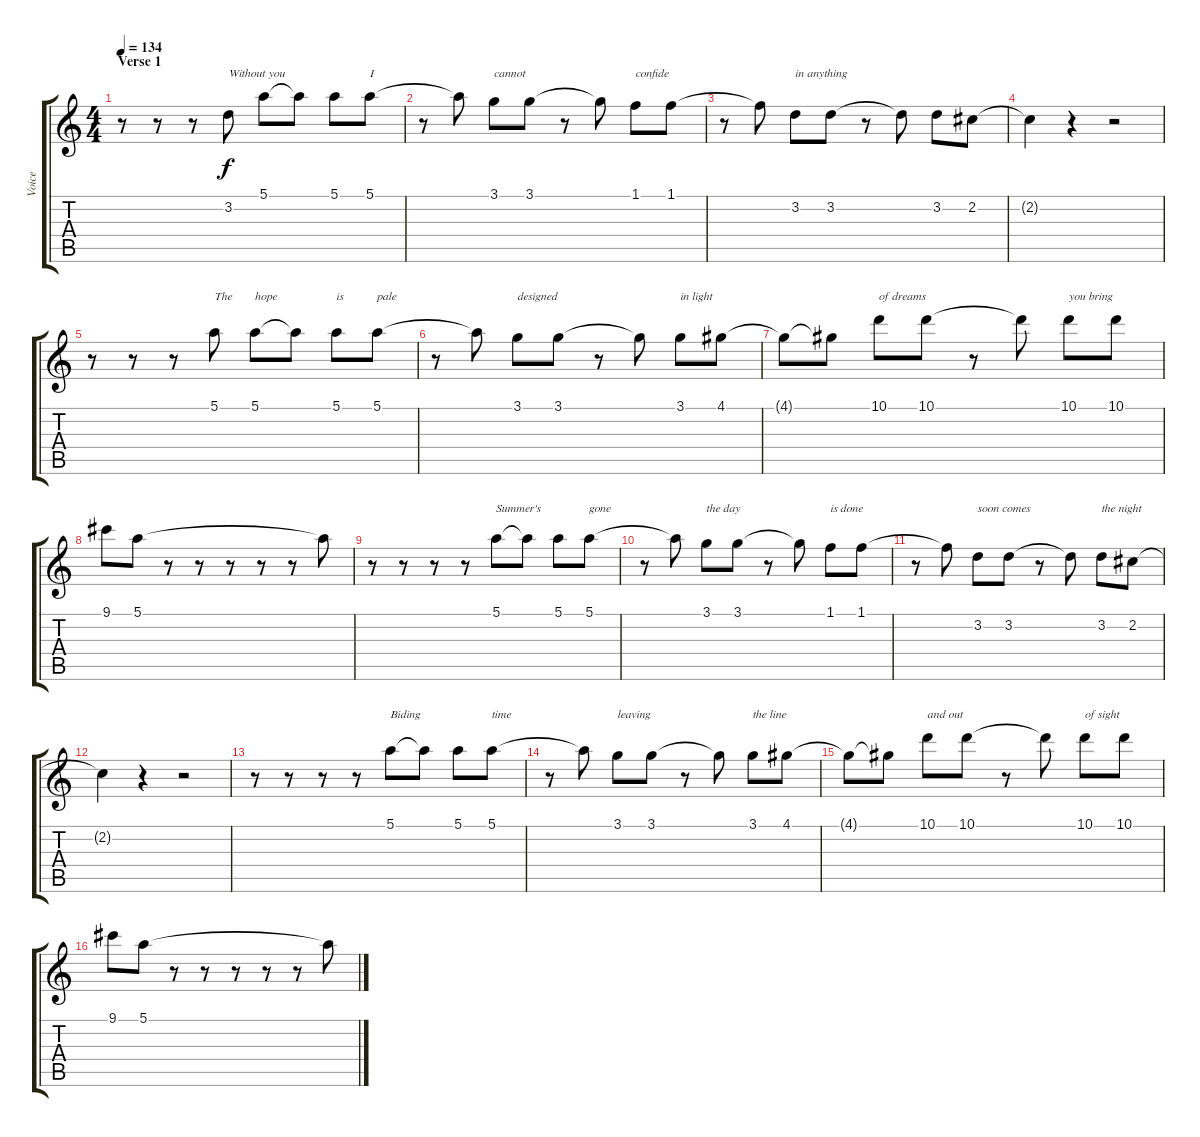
\track ("Voice" "Voice") {instrument acousticguitarnylon}
\staff {score tabs}
\tuning (E4 B3 G3 D3 A2 E2) {hide}
\ts (4 4)
\section ("" "Verse 1")
\tempo 134
\clef g2
\ks c
r.8{dy f instrument acousticguitarnylon} r.8 r.8 3.2.8{txt "Without you"} 5.1.8 5.1{t}.8 5.1.8 5.1.8{txt "I"} |
r.8 5.1{t}.8 3.1.8{txt "cannot"} 3.1.8 r.8 3.1{t}.8 1.1.8{txt "confide"} 1.1.8 |
r.8 1.1{t}.8 3.2.8{txt "in anything"} 3.2.8 r.8 3.2{t}.8 3.2.8 2.2.8 |
2.2{t}.4 r.4 r.2 |
r.8 r.8 r.8 5.1.8{txt "The"} 5.1.8{txt "hope"} 5.1{t}.8 5.1.8{txt "is"} 5.1.8{txt "pale"} |
r.8 5.1{t}.8 3.1.8{txt "designed"} 3.1.8 r.8 3.1{t}.8 3.1.8{txt "in light"} 4.1.8 |
4.1{t}.8 4.1{t}.8 10.1.8{txt "of dreams"} 10.1.8 r.8 10.1{t}.8 10.1.8{txt "you bring"} 10.1.8 |
9.1.8 5.1.8 r.8 r.8 r.8 r.8 r.8 5.1{t}.8 |
r.8 r.8 r.8 r.8 5.1.8{txt "Summer's"} 5.1{t}.8 5.1.8 5.1.8{txt "gone"} |
r.8 5.1{t}.8 3.1.8{txt "the day"} 3.1.8 r.8 3.1{t}.8 1.1.8{txt "is done"} 1.1.8 |
r.8 1.1{t}.8 3.2.8{txt "soon comes"} 3.2.8 r.8 3.2{t}.8 3.2.8{txt "the night"} 2.2.8 |
2.2{t}.4 r.4 r.2 |
r.8 r.8 r.8 r.8 5.1.8{txt "Biding"} 5.1{t}.8 5.1.8 5.1.8{txt "time"} |
r.8 5.1{t}.8 3.1.8{txt "leaving"} 3.1.8 r.8 3.1{t}.8 3.1.8{txt "the line"} 4.1.8 |
4.1{t}.8 4.1{t}.8 10.1.8{txt "and out"} 10.1.8 r.8 10.1{t}.8 10.1.8{txt "of sight"} 10.1.8 |
9.1.8 5.1.8 r.8 r.8 r.8 r.8 r.8 5.1{t}.8
